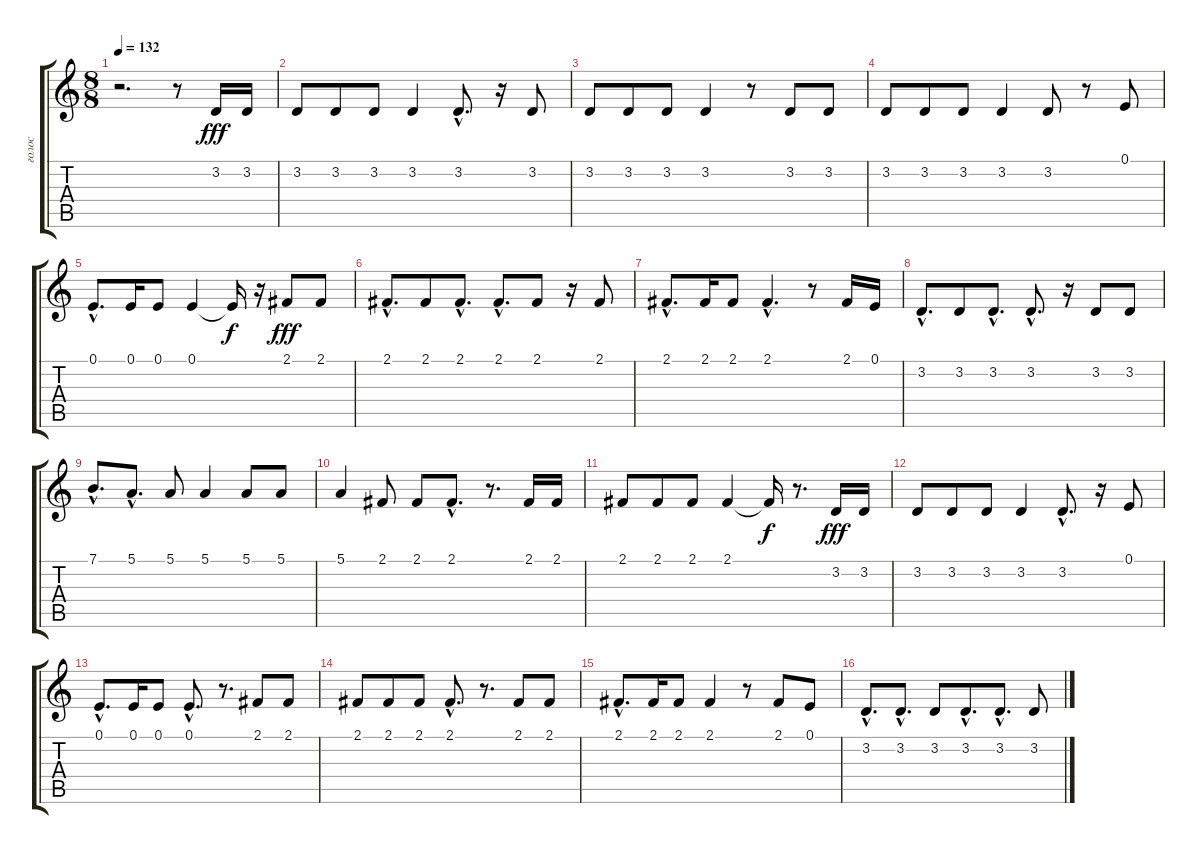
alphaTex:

\track ("голос" "голос") {instrument tenorsax}
\staff {score tabs}
\tuning (E4 B3 G3 D3 A2 E2) {hide}
\ts (8 8)
\tempo 132
\clef g2
\ks c
r.2{d dy f} r.8 3.2.16{dy fff} 3.2.16 |
3.2.8 3.2.8 3.2.8 3.2.4 3.2{hac}.8{d} r.16 3.2.8 |
3.2.8 3.2.8 3.2.8 3.2.4 r.8 3.2.8 3.2.8 |
3.2.8 3.2.8 3.2.8 3.2.4 3.2.8 r.8 0.1.8 |
0.1{hac}.8{d} 0.1.16 0.1.8 0.1.4 0.1{t}.16{dy f} r.16 2.1.8{dy fff} 2.1.8 |
2.1{hac}.8{d} 2.1.8 2.1{hac}.8{d} 2.1{hac}.8{d} 2.1.8 r.16 2.1.8 |
2.1{hac}.8{d} 2.1.16 2.1.8 2.1{hac}.4{d} r.8 2.1.16 0.1.16 |
3.2{hac}.8{d} 3.2.8 3.2{hac}.8{d} 3.2{hac}.8{d} r.16 3.2.8 3.2.8 |
7.1{hac}.8{d} 5.1{hac}.8{d} 5.1.8 5.1.4 5.1.8 5.1.8 |
5.1.4 2.1.8 2.1.8 2.1{hac}.8{d} r.8{d} 2.1.16 2.1.16 |
2.1.8 2.1.8 2.1.8 2.1.4 2.1{t}.16{dy f} r.8{d} 3.2.16{dy fff} 3.2.16 |
3.2.8 3.2.8 3.2.8 3.2.4 3.2{hac}.8{d} r.16 0.1.8 |
0.1{hac}.8{d} 0.1.16 0.1.8 0.1{hac}.8{d} r.8{d} 2.1.8 2.1.8 |
2.1.8 2.1.8 2.1.8 2.1{hac}.8{d} r.8{d} 2.1.8 2.1.8 |
2.1{hac}.8{d} 2.1.16 2.1.8 2.1.4 r.8 2.1.8 0.1.8 |
3.2{hac}.8{d} 3.2{hac}.8{d} 3.2.8 3.2{hac}.8{d} 3.2{hac}.8{d} 3.2.8
